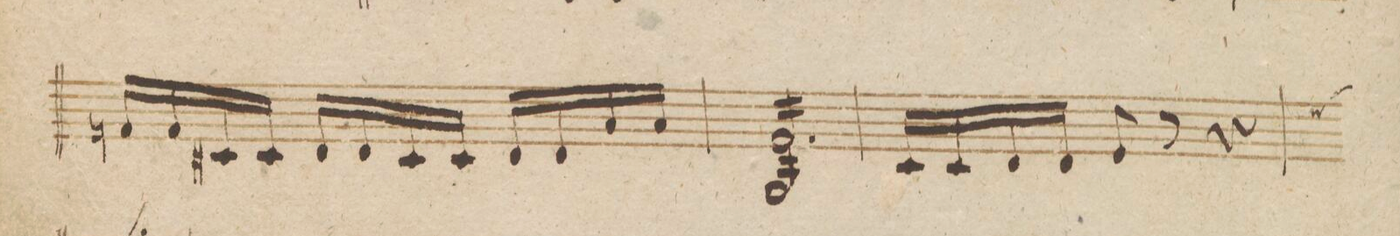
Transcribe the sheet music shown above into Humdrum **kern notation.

**kern	**dynam
*I"Violino 2do	*
*clefG2	*
*k[b-]	*
*met(c|)	*
*M3/4	*
16fn/LL	.
16f/	.
16c#X/	.
16c#/JJ	.
16d/LL	.
16d/	.
16c#/	.
16c#/JJ	.
16d/LL	.
16d/	.
16a/	.
16a/JJ	.
=183	=183
*tremolo	*
16G/ 16fLL	.
16G/ 16f	.
16G/ 16f	.
16G/ 16f	.
16G/ 16f	.
16G/ 16f	.
16G/ 16f	.
16G/ 16f	.
16G/ 16f	.
16G/ 16f	.
16G/ 16f	.
16G/ 16fJJ	.
*Xtremolo	*
=184	=184
16c/LL	.
16c/	.
16d/	.
16d/JJ	.
8e/	.
8r	.
4r	.
*custos:ee	*
=185	=185
*-	*-
